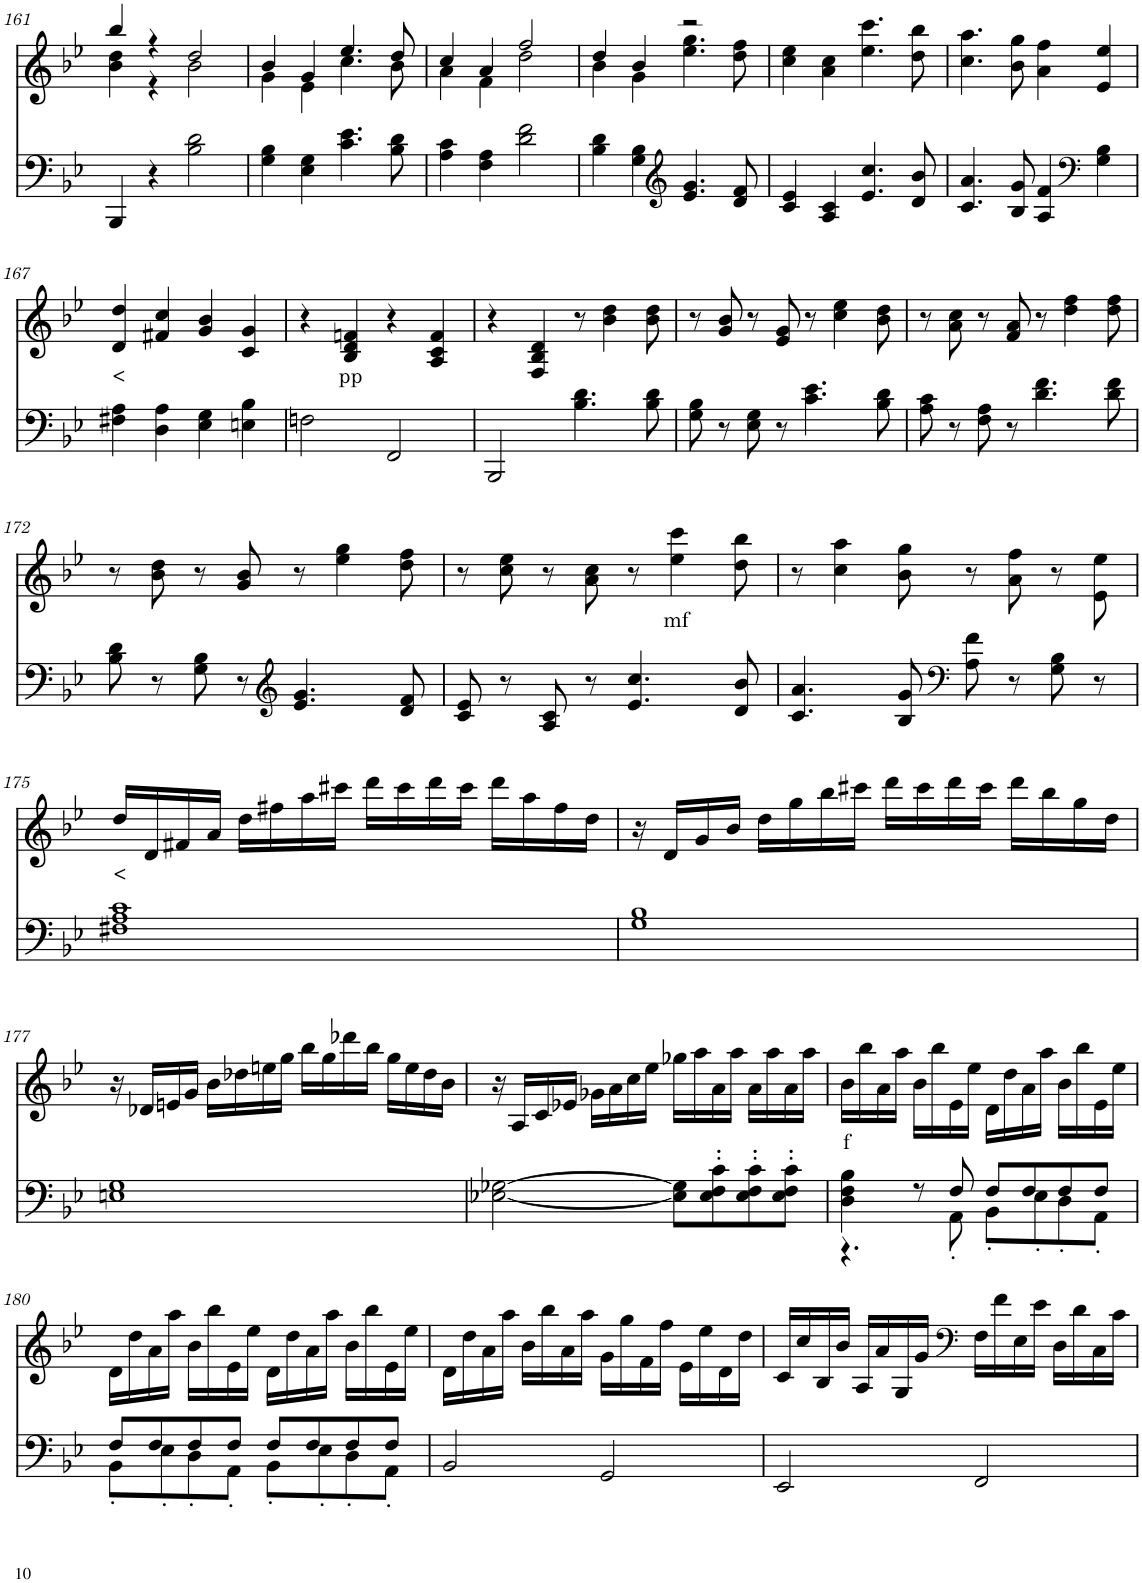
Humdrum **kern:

**kern	**kern	**text
*part2	*part1	*part1
*staff2	*staff1	*staff1
*I"Piano	*I"Piano	*
*I'Pno	*I'Pno	*
!!LO:PB:g=z
*clefF4	*clefG2	*
*k[b-e-]	*k[b-e-]	*
*B-:	*B-:	*
*M4/4	*M4/4	*
=161	=161	=161
*	*^	*
4BBB-/	4bb-/	4b-\ 4dd\	.
4r	4r	4r	.
2B-\ 2d\	2dd/	2b-\	.
=162	=162	=162	=162
4G\ 4B-\	4b-/	4g\	.
4E-\ 4G\	4g/	4e-\	.
4.c\ 4.e-\	4.ee-/	4.cc\	.
8B-\ 8d\	8dd/	8b-\	.
=163	=163	=163	=163
4A\ 4c\	4cc/	4a\	.
4F\ 4A\	4a/	4f\	.
2d\ 2f\	2ff/	2dd\	.
=164	=164	=164	=164
4B-\ 4d\	4dd/	4b-\	.
4G\ 4B-\	4b-/	4g\	.
*clefG2	*	*	*
4.e-/ 4.g/	2r	4.ee-\ 4.gg\	.
8d/ 8f/	.	8dd\ 8ff\	.
*	*v	*v	*
=165	=165	=165
4c/ 4e-/	4cc\ 4ee-\	.
4A/ 4c/	4a\ 4cc\	.
4.e-/ 4.cc/	4.ee-\ 4.ccc\	.
8d/ 8b-/	8dd\ 8bb-\	.
=166	=166	=166
4.c/ 4.a/	4.cc\ 4.aa\	.
8B-/ 8g/	8b-\ 8gg\	.
4A/ 4f/	4a\ 4ff\	.
*clefF4	*	*
4G\ 4B-\	4e-/ 4ee-/	.
!!LO:LB:g=z
=167	=167	=167
!	!	!LO:LY:b
4F#X\ 4A\	4d/ 4dd/	<
4D\ 4A\	4f#X/ 4cc/	.
4E-\ 4G\	4g/ 4b-/	.
4En\ 4B-\	4c/ 4g/	.
=168	=168	=168
2Fn\	4r	.
!	!	!LO:LY:b
.	4B-/ 4d/ 4fn/	pp
2FF/	4r	.
.	4A/ 4c/ 4f/	.
=169	=169	=169
2BBB-/	4r	.
.	4F/ 4B-/ 4d/	.
4.B-\ 4.d\	8r	.
.	4b-\ 4dd\	.
8B-\ 8d\	8b-\ 8dd\	.
=170	=170	=170
8G\ 8B-\	8r	.
8r	8g/ 8b-/	.
8E-\ 8G\	8r	.
8r	8e-/ 8g/	.
4.c\ 4.e-\	8r	.
.	4cc\ 4ee-\	.
8B-\ 8d\	8b-\ 8dd\	.
=171	=171	=171
8A\ 8c\	8r	.
8r	8a\ 8cc\	.
8F\ 8A\	8r	.
8r	8f/ 8a/	.
4.d\ 4.f\	8r	.
.	4dd\ 4ff\	.
8d\ 8f\	8dd\ 8ff\	.
!!LO:LB:g=z
=172	=172	=172
8B-\ 8d\	8r	.
8r	8b-\ 8dd\	.
8G\ 8B-\	8r	.
8r	8g/ 8b-/	.
*clefG2	*	*
4.e-/ 4.g/	8r	.
.	4ee-\ 4gg\	.
8d/ 8f/	8dd\ 8ff\	.
=173	=173	=173
8c/ 8e-/	8r	.
8r	8cc\ 8ee-\	.
8A/ 8c/	8r	.
8r	8a\ 8cc\	.
4.e-/ 4.cc/	8r	.
!	!	!LO:LY:b
.	4ee-\ 4ccc\	mf
8d/ 8b-/	8dd\ 8bb-\	.
=174	=174	=174
4.c/ 4.a/	8r	.
.	4cc\ 4aa\	.
8B-/ 8g/	8b-\ 8gg\	.
*clefF4	*	*
8A\ 8f\	8r	.
8r	8a\ 8ff\	.
8G\ 8B-\	8r	.
8r	8e-\ 8ee-\	.
!!LO:LB:g=z
=175	=175	=175
!	!	!LO:LY:b
1F#X 1A 1c	16dd/LL	<
.	16d/	.
.	16f#X/	.
.	16a/JJ	.
.	16dd\LL	.
.	16ff#X\	.
.	16aa\	.
.	16ccc#X\JJ	.
.	16ddd\LL	.
.	16ccc#\	.
.	16ddd\	.
.	16ccc#\JJ	.
.	16ddd\LL	.
.	16aa\	.
.	16ff#\	.
.	16dd\JJ	.
=176	=176	=176
1G 1B-	16r	.
.	16d/LL	.
.	16g/	.
.	16b-/JJ	.
.	16dd\LL	.
.	16gg\	.
.	16bb-\	.
.	16ccc#X\JJ	.
.	16ddd\LL	.
.	16ccc#\	.
.	16ddd\	.
.	16ccc#\JJ	.
.	16ddd\LL	.
.	16bb-\	.
.	16gg\	.
.	16dd\JJ	.
!!LO:LB:g=z
=177	=177	=177
1En 1G	16r	.
.	16d-X/LL	.
.	16en/	.
.	16g/JJ	.
.	16b-\LL	.
.	16dd-X\	.
.	16een\	.
.	16gg\JJ	.
.	16bb-\LL	.
.	16gg\	.
.	16ddd-X\	.
.	16bb-\JJ	.
.	16gg\LL	.
.	16ee\	.
.	16dd-\	.
.	16b-\JJ	.
=178	=178	=178
[2E-X\ [2G-X\	16r	.
.	16A/LL	.
.	16c/	.
.	16e-X/JJ	.
.	16g-X\LL	.
.	16a\	.
.	16cc\	.
.	16ee-\JJ	.
8E-\] 8G-\]L	16gg-X\LL	.
.	16aa\	.
8E-\' 8F\' 8c\'	16a\	.
.	16aa\JJ	.
8E-\' 8F\' 8c\'	16a\LL	.
.	16aa\	.
8E-\' 8F\' 8c\'J	16a\	.
.	16aa\JJ	.
=179	=179	=179
*^	*	*
!	!	!	!LO:LY:b
4D\ 4F\ 4B-\	4.r	16b-\LL	f
.	.	16bb-\	.
.	.	16a\	.
.	.	16aa\JJ	.
8r	.	16b-\LL	.
.	.	16bb-\	.
8AA'\	8F/	16e-\	.
.	.	16ee-\JJ	.
8BB-'\L	8F/L	16d\LL	.
.	.	16dd\	.
8E-'\	8F/	16a\	.
.	.	16aa\JJ	.
8D'\	8F/	16b-\LL	.
.	.	16bb-\	.
8AA'\J	8F/J	16e-\	.
.	.	16ee-\JJ	.
!!LO:LB:g=z
=180	=180	=180	=180
8F/L	8BB-'\L	16d\LL	.
.	.	16dd\	.
8F/	8E-'\	16a\	.
.	.	16aa\JJ	.
8F/	8D'\	16b-\LL	.
.	.	16bb-\	.
8F/J	8AA'\J	16e-\	.
.	.	16ee-\JJ	.
8F/L	8BB-'\L	16d\LL	.
.	.	16dd\	.
8F/	8E-'\	16a\	.
.	.	16aa\JJ	.
8F/	8D'\	16b-\LL	.
.	.	16bb-\	.
8F/J	8AA'\J	16e-\	.
.	.	16ee-\JJ	.
*v	*v	*	*
=181	=181	=181
2BB-/	16d\LL	.
.	16dd\	.
.	16a\	.
.	16aa\JJ	.
.	16b-\LL	.
.	16bb-\	.
.	16a\	.
.	16aa\JJ	.
2GG/	16g\LL	.
.	16gg\	.
.	16f\	.
.	16ff\JJ	.
.	16e-\LL	.
.	16ee-\	.
.	16d\	.
.	16dd\JJ	.
=182	=182	=182
2EE-/	16c/LL	.
.	16cc/	.
.	16B-/	.
.	16b-/JJ	.
.	16A/LL	.
.	16a/	.
.	16G/	.
.	16g/JJ	.
*	*clefF4	*
2FF/	16F\LL	.
.	16f\	.
.	16E-\	.
.	16e-\JJ	.
.	16D\LL	.
.	16d\	.
.	16C\	.
.	16c\JJ	.
=	=	=
*-	*-	*-
